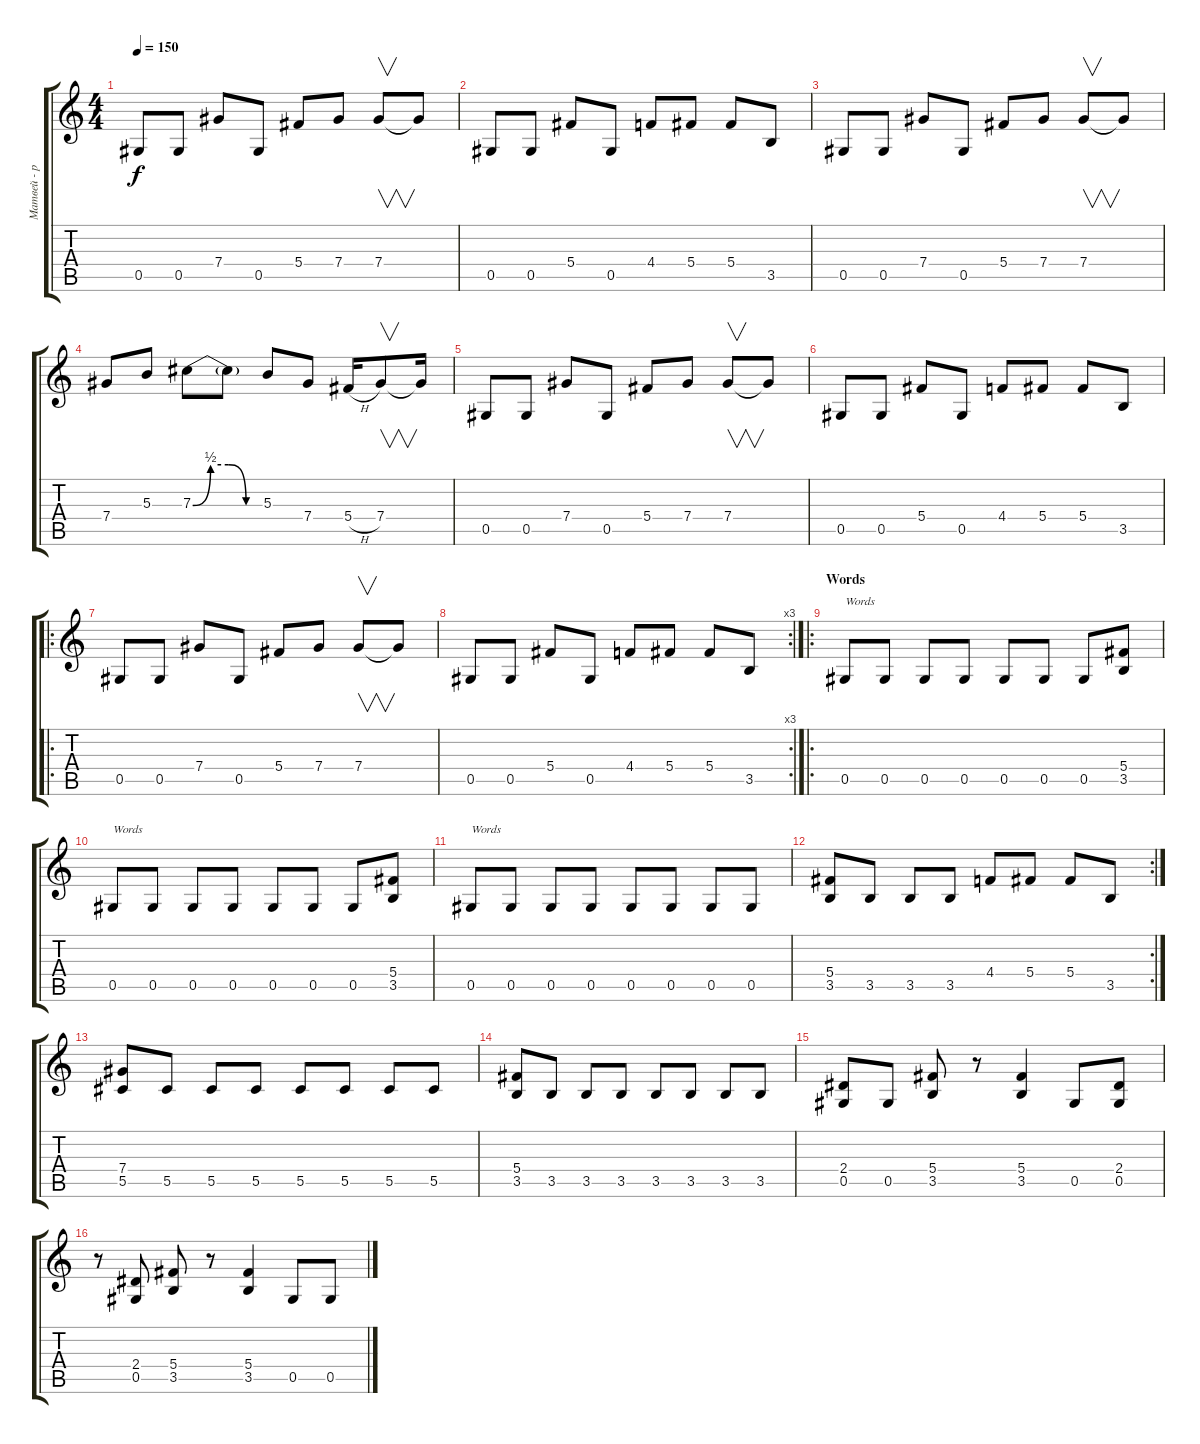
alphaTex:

\track ("Матвей - ритм+вокал" "Матвей - р") {instrument distortionguitar}
\staff {score tabs}
\tuning (Eb4 Bb3 Gb3 Db3 Ab2 Eb2) {hide}
\ts (4 4)
\tempo 150
\clef g2
\ks c
0.5.8{dy f instrument distortionguitar} 0.5.8 7.4.8 0.5.8 5.4.8 7.4.8 7.4.8{v} 7.4{t}.8 |
0.5.8 0.5.8 5.4.8 0.5.8 4.4.8 5.4.8 5.4.8 3.5.8 |
0.5.8 0.5.8 7.4.8 0.5.8 5.4.8 7.4.8 7.4.8{v} 7.4{t}.8 |
7.4.8 5.3.8 7.3{be (custom 0 0 15 2 30 2 45 0 60 0)}.8 7.3{t}.8 5.3.8 7.4.8 5.4{h}.16 7.4.8{v} 7.4{t}.16 |
0.5.8 0.5.8 7.4.8 0.5.8 5.4.8 7.4.8 7.4.8{v} 7.4{t}.8 |
0.5.8 0.5.8 5.4.8 0.5.8 4.4.8 5.4.8 5.4.8 3.5.8 |
\ro
0.5.8 0.5.8 7.4.8 0.5.8 5.4.8 7.4.8 7.4.8{v} 7.4{t}.8 |
\rc 3
0.5.8 0.5.8 5.4.8 0.5.8 4.4.8 5.4.8 5.4.8 3.5.8 |
\ro
\section ("" "Words")
0.5.8{txt "Words"} 0.5.8 0.5.8 0.5.8 0.5.8 0.5.8 0.5.8 (5.4 3.5).8 |
0.5.8{txt "Words"} 0.5.8 0.5.8 0.5.8 0.5.8 0.5.8 0.5.8 (5.4 3.5).8 |
0.5.8{txt "Words"} 0.5.8 0.5.8 0.5.8 0.5.8 0.5.8 0.5.8 0.5.8 |
\rc 2
(5.4 3.5).8 3.5.8 3.5.8 3.5.8 4.4.8 5.4.8 5.4.8 3.5.8 |
(7.4 5.5).8 5.5.8 5.5.8 5.5.8 5.5.8 5.5.8 5.5.8 5.5.8 |
(5.4 3.5).8 3.5.8 3.5.8 3.5.8 3.5.8 3.5.8 3.5.8 3.5.8 |
(2.4 0.5).8 0.5.8 (5.4 3.5).8 r.8 (5.4 3.5).4 0.5.8 (2.4 0.5).8 |
r.8 (2.4 0.5).8 (5.4 3.5).8 r.8 (5.4 3.5).4 0.5.8 0.5.8
